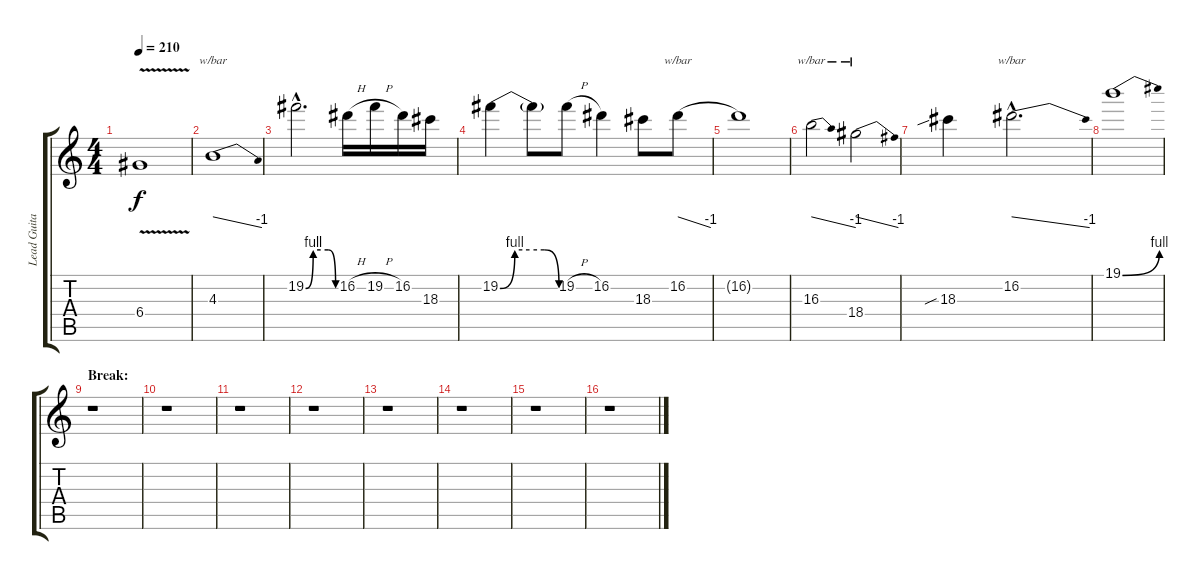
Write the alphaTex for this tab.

\track ("Lead Guitar II" "Lead Guita") {instrument distortionguitar}
\staff {score tabs}
\tuning (E4 B3 G3 D3 A2 E2) {hide}
\ts (4 4)
\tempo 210
\clef g2
\ks c
6.4{v}.1{dy f} |
4.3.1{tbe (dive default 0 0 60 -4)} |
19.2{be (custom 0 0 15 4 30 4 45 4 60 0) hac}.2{d} 16.2{h}.16 19.2{h}.16 16.2.16 18.3.16 |
19.2{be (custom 0 0 15 4 30 4 45 4 60 0)}.4 19.2{t}.8 19.2{h}.8 16.2.4 18.3.8 16.2.8{tbe (dive default 0 0 60 -4)} |
16.2{t}.1 |
16.3.2{tbe (dive default 0 0 60 -4)} 18.4.2{tbe (dive default 0 0 60 -4)} |
18.3{sib}.4 16.2{hac}.2{d tbe (dive default 0 0 60 -4)} |
19.1{be (bend 0 0 60 4)}.1 |
\section ("" "Break:")
r.1 |
r.1 |
r.1 |
r.1 |
r.1 |
r.1 |
r.1 |
r.1
